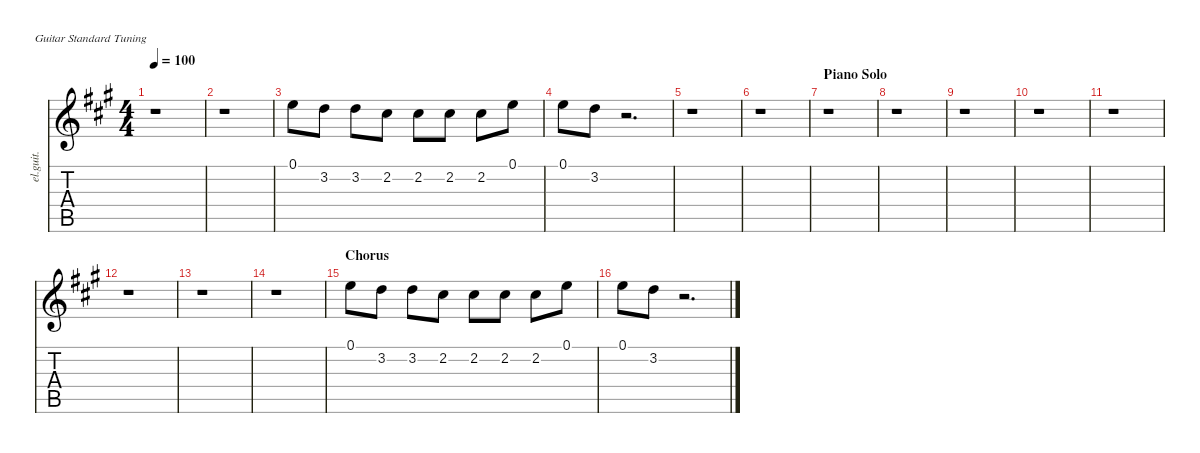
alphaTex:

\defaultSystemsLayout 4
\hideDynamics
\bracketExtendMode nobrackets
\otherSystemsTrackNameOrientation horizontal
\track ("George" "el.guit.") {instrument electricguitarclean}
\staff {score tabs}
\tuning (E4 B3 G3 D3 A2 E2)
\ts (4 4)
\tempo 100
\clef g2
\ks a
r.1{dy f} |
r.1 |
0.1{acc forcenatural}.8 3.2{acc forcenatural}.8 3.2{acc forcenatural}.8 2.2{acc #}.8 2.2{acc #}.8 2.2{acc #}.8 2.2{acc #}.8 0.1{acc forcenatural}.8 |
0.1{acc forcenatural}.8 3.2{acc forcenatural}.8 r.2{d} |
r.1 |
r.1 |
\section ("" "Piano Solo")
r.1 |
r.1 |
r.1 |
r.1 |
r.1 |
r.1 |
r.1 |
r.1 |
\section ("" "Chorus")
0.1{acc forcenatural}.8 3.2{acc forcenatural}.8 3.2{acc forcenatural}.8 2.2{acc #}.8 2.2{acc #}.8 2.2{acc #}.8 2.2{acc #}.8 0.1{acc forcenatural}.8 |
0.1{acc forcenatural}.8 3.2{acc forcenatural}.8 r.2{d}
